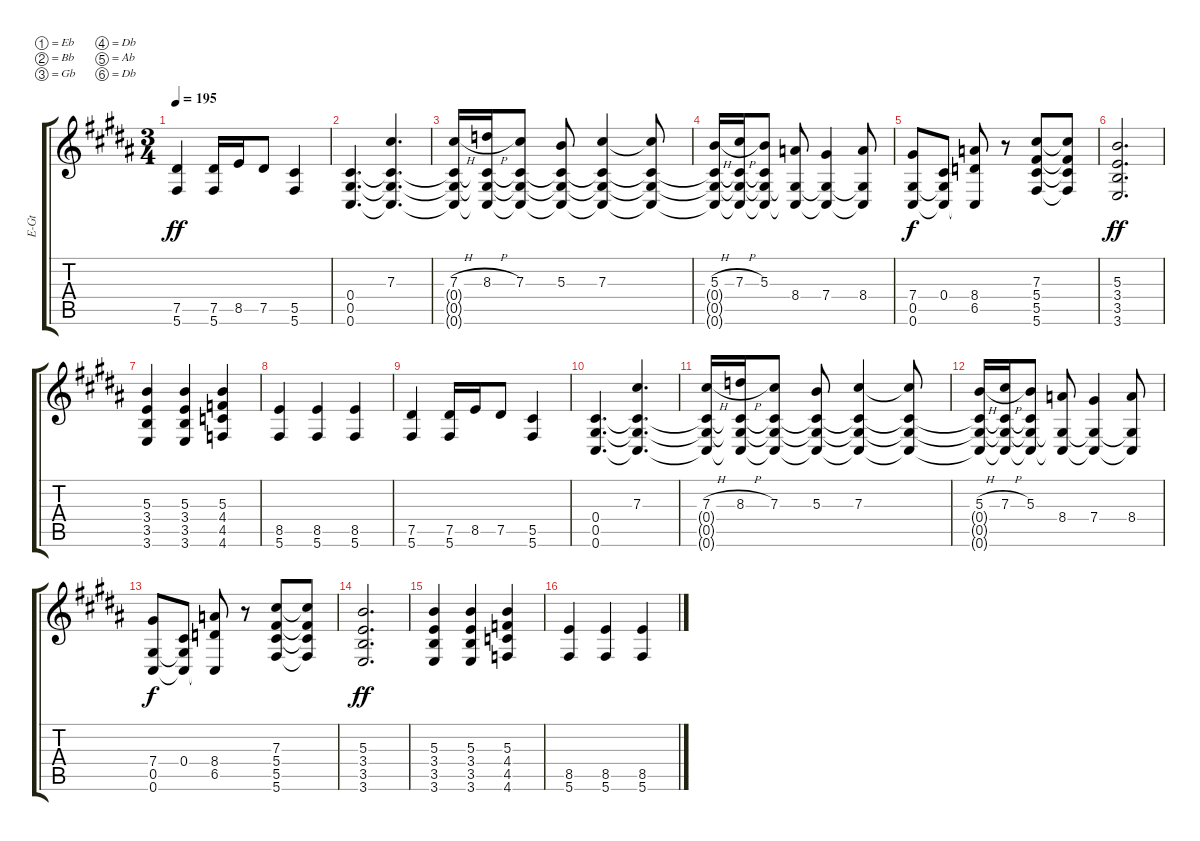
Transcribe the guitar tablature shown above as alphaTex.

\bracketExtendMode groupsimilarinstruments
\otherSystemsTrackNameOrientation horizontal
\track ("Electric Guitar" "E-Gt") {instrument overdrivenguitar}
\staff {score tabs}
\tuning (Eb4 Bb3 Gb3 Db3 Ab2 Db2)
\ts (3 4)
\tempo 195
\clef g2
\ks b
(5.6{acc forcenatural} 7.5{acc forcenatural}).4{dy ff beam Up} (5.6{acc forcenatural} 7.5{acc forcenatural}).16{beam Up} 8.5{acc forcenatural}.16{beam Up} 7.5{acc forcenatural}.8{beam Up} (5.6{acc forcenatural} 5.5{acc forcenatural}).4{beam Up} |
(0.6{acc forcenatural} 0.5{acc forcenatural} 0.4{acc forcenatural}).4{d beam Up} (7.3{acc forcenatural} 0.4{t acc forcenatural} 0.5{t acc forcenatural} 0.6{t acc forcenatural}).4{d beam Up} |
(7.3{h acc forcenatural} 0.6{t acc forcenatural} 0.5{t acc forcenatural} 0.4{t acc forcenatural}).16{beam Up} (8.3{h acc b} 0.4{t acc forcenatural} 0.5{t acc forcenatural} 0.6{t acc forcenatural}).16{beam Up} (7.3{acc forcenatural} 0.6{t acc forcenatural} 0.5{t acc forcenatural} 0.4{t acc forcenatural}).8{beam Up} (5.3{acc forcenatural} 0.4{t acc forcenatural} 0.5{t acc forcenatural} 0.6{t acc forcenatural}).8{beam Up} (7.3{acc forcenatural} 0.6{t acc forcenatural} 0.5{t acc forcenatural} 0.4{t acc forcenatural}).4{beam Up} (0.4{t acc forcenatural} 0.5{t acc forcenatural} 0.6{t acc forcenatural} 7.3{t acc forcenatural}).8{beam Up} |
(5.3{h acc forcenatural} 0.6{t acc forcenatural} 0.5{t acc forcenatural} 0.4{t acc forcenatural}).16{beam Up} (7.3{h acc forcenatural} 0.4{t acc forcenatural} 0.5{t acc forcenatural} 0.6{t acc forcenatural}).16{beam Up} (5.3{acc forcenatural} 0.6{t acc forcenatural} 0.5{t acc forcenatural} 0.4{t acc forcenatural}).8{beam Up} (8.4{acc b} 0.5{t acc forcenatural} 0.6{t acc forcenatural}).8{beam Up} (7.4{acc forcenatural} 0.6{t acc forcenatural} 0.5{t acc forcenatural}).4{beam Up} (8.4{acc b} 0.5{t acc forcenatural} 0.6{t acc forcenatural}).8{beam Up} |
(7.4{acc forcenatural} 0.5{acc forcenatural} 0.6{acc forcenatural}).8{dy f beam Up} (0.4{acc forcenatural} 0.5{t acc forcenatural} 0.6{t acc forcenatural}).8{beam Up} (6.5{acc b} 0.6{t acc forcenatural} 8.4{acc b}).8{beam Up} r.8{beam Up} (5.5{acc forcenatural} 5.6{acc forcenatural} 5.4{acc forcenatural} 7.3{acc forcenatural}).8{beam Up} (5.6{t acc forcenatural} 5.5{t acc forcenatural} 5.4{t acc forcenatural} 7.3{t acc forcenatural}).8{beam Up} |
(3.6{acc forcenatural} 3.5{acc forcenatural} 3.4{acc forcenatural} 5.3{acc forcenatural}).2{d dy ff beam Up} |
(3.6{acc forcenatural} 3.5{acc forcenatural} 3.4{acc forcenatural} 5.3{acc forcenatural}).4{beam Up} (5.3{acc forcenatural} 3.4{acc forcenatural} 3.5{acc forcenatural} 3.6{acc forcenatural}).4{beam Up} (5.3{acc forcenatural} 4.6{acc b} 4.5{acc b} 4.4{acc b}).4{beam Up} |
(5.6{acc forcenatural} 8.5{acc forcenatural}).4{beam Up} (5.6{acc forcenatural} 8.5{acc forcenatural}).4{beam Up} (5.6{acc forcenatural} 8.5{acc forcenatural}).4{beam Up} |
(5.6{acc forcenatural} 7.5{acc forcenatural}).4{beam Up} (5.6{acc forcenatural} 7.5{acc forcenatural}).16{beam Up} 8.5{acc forcenatural}.16{beam Up} 7.5{acc forcenatural}.8{beam Up} (5.6{acc forcenatural} 5.5{acc forcenatural}).4{beam Up} |
(0.6{acc forcenatural} 0.5{acc forcenatural} 0.4{acc forcenatural}).4{d beam Up} (7.3{acc forcenatural} 0.4{t acc forcenatural} 0.5{t acc forcenatural} 0.6{t acc forcenatural}).4{d beam Up} |
(7.3{h acc forcenatural} 0.6{t acc forcenatural} 0.5{t acc forcenatural} 0.4{t acc forcenatural}).16{beam Up} (8.3{h acc b} 0.4{t acc forcenatural} 0.5{t acc forcenatural} 0.6{t acc forcenatural}).16{beam Up} (7.3{acc forcenatural} 0.6{t acc forcenatural} 0.5{t acc forcenatural} 0.4{t acc forcenatural}).8{beam Up} (5.3{acc forcenatural} 0.4{t acc forcenatural} 0.5{t acc forcenatural} 0.6{t acc forcenatural}).8{beam Up} (7.3{acc forcenatural} 0.6{t acc forcenatural} 0.5{t acc forcenatural} 0.4{t acc forcenatural}).4{beam Up} (0.4{t acc forcenatural} 0.5{t acc forcenatural} 0.6{t acc forcenatural} 7.3{t acc forcenatural}).8{beam Up} |
(5.3{h acc forcenatural} 0.6{t acc forcenatural} 0.5{t acc forcenatural} 0.4{t acc forcenatural}).16{beam Up} (7.3{h acc forcenatural} 0.4{t acc forcenatural} 0.5{t acc forcenatural} 0.6{t acc forcenatural}).16{beam Up} (5.3{acc forcenatural} 0.6{t acc forcenatural} 0.5{t acc forcenatural} 0.4{t acc forcenatural}).8{beam Up} (8.4{acc b} 0.5{t acc forcenatural} 0.6{t acc forcenatural}).8{beam Up} (7.4{acc forcenatural} 0.6{t acc forcenatural} 0.5{t acc forcenatural}).4{beam Up} (8.4{acc b} 0.5{t acc forcenatural} 0.6{t acc forcenatural}).8{beam Up} |
(7.4{acc forcenatural} 0.5{acc forcenatural} 0.6{acc forcenatural}).8{dy f beam Up} (0.4{acc forcenatural} 0.5{t acc forcenatural} 0.6{t acc forcenatural}).8{beam Up} (6.5{acc b} 0.6{t acc forcenatural} 8.4{acc b}).8{beam Up} r.8{beam Up} (5.5{acc forcenatural} 5.6{acc forcenatural} 5.4{acc forcenatural} 7.3{acc forcenatural}).8{beam Up} (5.6{t acc forcenatural} 5.5{t acc forcenatural} 5.4{t acc forcenatural} 7.3{t acc forcenatural}).8{beam Up} |
(3.6{acc forcenatural} 3.5{acc forcenatural} 3.4{acc forcenatural} 5.3{acc forcenatural}).2{d dy ff beam Up} |
(3.6{acc forcenatural} 3.5{acc forcenatural} 3.4{acc forcenatural} 5.3{acc forcenatural}).4{beam Up} (5.3{acc forcenatural} 3.4{acc forcenatural} 3.5{acc forcenatural} 3.6{acc forcenatural}).4{beam Up} (5.3{acc forcenatural} 4.6{acc b} 4.5{acc b} 4.4{acc b}).4{beam Up} |
(5.6{acc forcenatural} 8.5{acc forcenatural}).4{beam Up} (5.6{acc forcenatural} 8.5{acc forcenatural}).4{beam Up} (5.6{acc forcenatural} 8.5{acc forcenatural}).4{beam Up}
